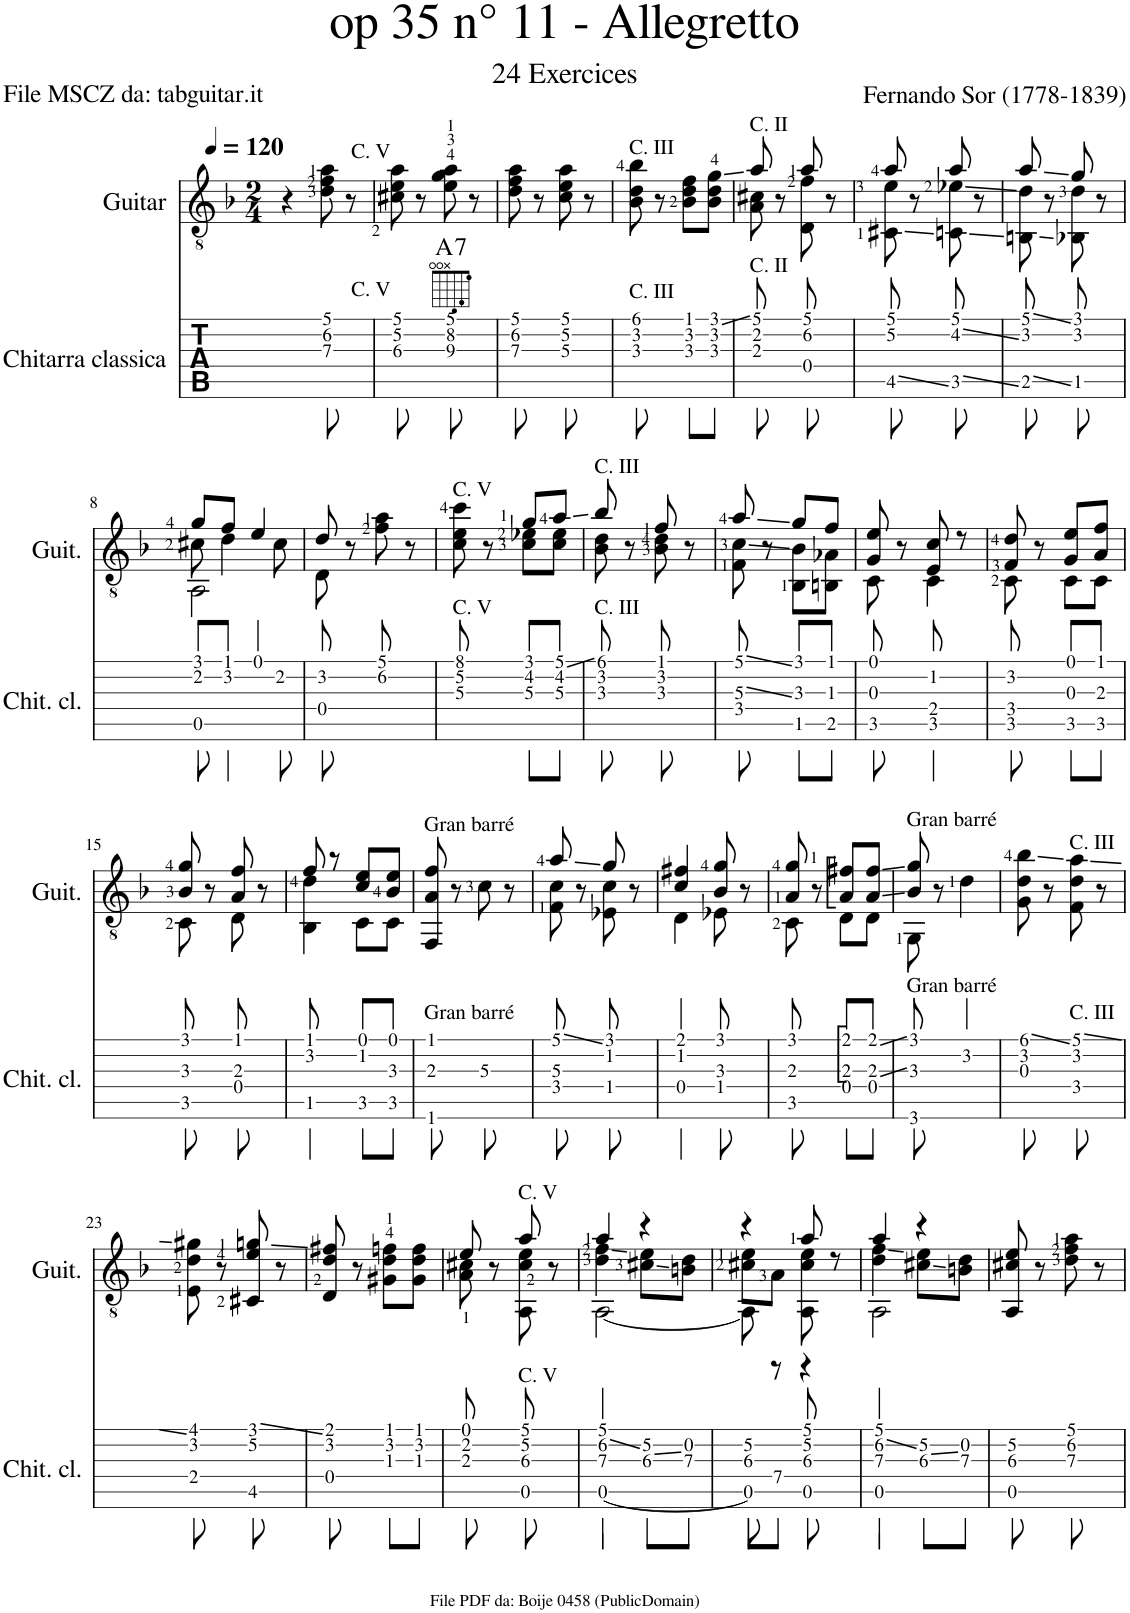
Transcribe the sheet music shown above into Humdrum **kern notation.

**kern	**harte	**kern
*part2	*part2	*part1
*staff2	*	*staff1
*I"Chitarra classica	*	*I"Guitar
*I'Chit. cl.	*	*I'Guit.
*stria6	*	*
*	*	*clefGv2
*k[b-]	*	*k[b-]
*M2/4	*	*M2/4
*MM120	*	*MM120
=1	=1	=1
4r	.	4r
8d\ 8f\ 8a\	.	8d\ 8f\ 8a\
8r	.	8r
=2	=2	=2
!	!	!LO:TX:a:t=C. V
!LO:TX:a:t=C. V	!	!
8c#X\ 8e\ 8a\	.	8c#X\ 8e\ 8a\
8r	.	8r
!	!LO:H:kt=7	!
8e\ 8g\ 8a\	A:7	8e\ 8g\ 8a\
8r	.	8r
=3	=3	=3
8d\ 8f\ 8a\	.	8d\ 8f\ 8a\
8r	.	8r
8c\ 8e\ 8a\	.	8c\ 8e\ 8a\
8r	.	8r
=4	=4	=4
!	!	!LO:TX:a:t=C. III
!LO:TX:a:t=C. III	!	!
8B-\ 8d\ 8b-\	.	8B-\ 8d\ 8b-\
8r	.	8r
8B-\ 8d\ 8f\L	.	8B-\ 8d\ 8f\L
8B-\ 8d\ 8g\J	.	8B-\ 8d\ 8g\J
=5	=5	=5
*^	*	*^
!	!	!	!LO:TX:a:t=C. II	!
!LO:TX:a:t=C. II	!	!	!	!
8a/	8A\ 8c#X\	.	8a/	8A\ 8c#X\
8r	8ryy	.	8r	8ryy
8a/	8D\ 8f\	.	8a/	8D\ 8f\
8r	8ryy	.	8r	8ryy
=6	=6	=6	=6	=6
8a/	8C#X\ 8e\	.	8a/	8C#X\ 8e\
8r	8ryy	.	8r	8ryy
8a/	8Cn\ 8e-X\	.	8a/	8Cn\ 8e-X\
8r	8ryy	.	8r	8ryy
=7	=7	=7	=7	=7
8a/	8BBn\ 8d\	.	8a/	8BBn\ 8d\
8r	8ryy	.	8r	8ryy
8g/	8BB-X\ 8d\	.	8g/	8BB-X\ 8d\
8r	8ryy	.	8r	8ryy
!!LO:LB:g=z
=8	=8	=8	=8	=8
*	*^	*	*	*^
8g/L	8c#X\	2AA\	.	8g/L	8c#X\	2AA\
8f/J	4d\	.	.	8f/J	4d\	.
4e/	.	.	.	4e/	.	.
.	8c#\	.	.	.	8c#\	.
*	*v	*v	*	*	*	*
*	*	*	*	*v	*v
=9	=9	=9	=9	=9
8d/	8D\	.	8d/	8D\
8r	4.ryy	.	8r	4.ryy
8f/ 8a/	.	.	8f\ 8a\	.
8r	.	.	8r	.
=10	=10	=10	=10	=10
!	!	!	!LO:TX:a:t=C. V	!
!LO:TX:a:t=C. V	!	!	!	!
8c/ 8e/ 8cc/	4ryy	.	8c\ 8e\ 8cc\	4ryy
8r	.	.	8r	.
8g/L	8c\ 8e-X\L	.	8g/L	8c\ 8e-X\L
8a/J	8c\ 8e-\J	.	8a/J	8c\ 8e-\J
=11	=11	=11	=11	=11
!	!	!	!LO:TX:a:t=C. III	!
!LO:TX:a:t=C. III	!	!	!	!
8b-/	8B-\ 8d\	.	8b-/	8B-\ 8d\
8r	8ryy	.	8r	8ryy
8f/	8B-\ 8d\	.	8f/	8B-\ 8d\
8r	8ryy	.	8r	8ryy
=12	=12	=12	=12	=12
8a/	8F\ 8c\	.	8a/	8F\ 8c\
8r	8ryy	.	8r	8ryy
8g/L	8BB-\ 8B-\L	.	8g/L	8BB-\ 8B-\L
8f/J	8BBn\ 8A-X\J	.	8f/J	8BBn\ 8A-X\J
=13	=13	=13	=13	=13
8G/ 8e/	8C\	.	8G/ 8e/	8C\
8r	8ryy	.	8r	8ryy
8E/ 8c/	4C\	.	8E/ 8c/	4C\
8r	.	.	8r	.
=14	=14	=14	=14	=14
8F/ 8d/	8C\	.	8F/ 8d/	8C\
8r	8ryy	.	8r	8ryy
8G/ 8e/L	8C\L	.	8G/ 8e/L	8C\L
8A/ 8f/J	8C\J	.	8A/ 8f/J	8C\J
!!LO:LB:g=z	!!
=15	=15	=15	=15	=15
8B-/ 8g/	8C\	.	8B-/ 8g/	8C\
8r	8ryy	.	8r	8ryy
8A/ 8f/	8D\	.	8A/ 8f/	8D\
8r	8ryy	.	8r	8ryy
=16	=16	=16	=16	=16
8f/	4BB-\ 4d\	.	8f/	4BB-\ 4d\
8r	.	.	8r	.
8c/ 8e/L	8C\L	.	8c/ 8e/L	8C\L
8B-/ 8e/J	8C\J	.	8B-/ 8e/J	8C\J
=17	=17	=17	=17	=17
!	!	!	!LO:TX:a:t=Gran barré	!
!LO:TX:a:t=Gran barré	!	!	!	!
*v	*v	*	*	*
*	*	*v	*v
8FF\ 8A\ 8f\	.	8FF/ 8A/ 8f/
8r	.	8r
8c\	.	8c\
8r	.	8r
=18	=18	=18
*^	*	*^
8a/	8F\ 8c\	.	8a/	8F\ 8c\
8r	8ryy	.	8r	8ryy
8g/	8E-X\ 8c\	.	8g/	8E-X\ 8c\
8r	8ryy	.	8r	8ryy
=19	=19	=19	=19	=19
4c/ 4f#X/	4D\	.	4c/ 4f#X/	4D\
8B-/ 8g/	8E-X\	.	8B-/ 8g/	8E-X\
8r	8ryy	.	8r	8ryy
=20	=20	=20	=20	=20
8A/ 8g/	8C\	.	8A/ 8g/	8C\
8r	8ryy	.	8r	8ryy
8A/ 8f#X/L	8D\L	.	8A/ 8f#X/L	8D\L
8A/ 8f#/J	8D\J	.	8A/ 8f#/J	8D\J
=21	=21	=21	=21	=21
!	!	!	!LO:TX:a:t=Gran barré	!
!LO:TX:a:t=Gran barré	!	!	!	!
8B-/ 8g/	8GG\	.	8B-/ 8g/	8GG\
8r	4.ryy	.	8r	4.ryy
4d/	.	.	4d\	.
*v	*v	*	*	*
*	*	*v	*v
=22	=22	=22
8G\ 8d\ 8b-\	.	8G\ 8d\ 8b-\
8r	.	8r
!	!	!LO:TX:a:t=C. III
!LO:TX:a:t=C. III	!	!
8F\ 8d\ 8a\	.	8F\ 8d\ 8a\
8r	.	8r
!!LO:LB:g=z
=23	=23	=23
8E\ 8d\ 8g#X\	.	8E\ 8d\ 8g#X\
8r	.	8r
8C#X\ 8e\ 8gn\	.	8C#X/ 8e/ 8gn/
8r	.	8r
=24	=24	=24
8D\ 8d\ 8f#X\	.	8D/ 8d/ 8f#X/
8r	.	8r
8G#X\ 8d\ 8fn\L	.	8G#X\ 8d\ 8fn\L
8G#\ 8d\ 8f\J	.	8G#\ 8d\ 8f\J
=25	=25	=25
*^	*	*^
8e/	8A\ 8c#X\	.	8e/	8A\ 8c#X\
8r	8ryy	.	8r	8ryy
!	!	!	!LO:TX:a:t=C. V	!
!LO:TX:a:t=C. V	!	!	!	!
8a/	8AA\ 8c#\ 8e\	.	8a/	8AA\ 8c#\ 8e\
8r	8ryy	.	8r	8ryy
=26	=26	=26	=26	=26
*	*^	*	*	*^
4a/	4d\ 4f\	[2AA\	.	4a/	4d\ 4f\	[2AA\
4r	8c#X\ 8e\L	.	.	4r	8c#X\ 8e\L	.
.	8d\ 8Bn\J	.	.	.	8Bn\ 8d\J	.
=27	=27	=27	=27	=27	=27	=27
4r	8c#X\ 8e\L	8AA\]	.	4r	8c#X\ 8e\L	8AA\]
.	8A\J	8r	.	.	8A\J	8r
8a/	8AA\ 8c#\ 8e\	4r	.	8a/	8AA\ 8c#\ 8e\	4r
8r	8ryy	.	.	8r	8ryy	.
=28	=28	=28	=28	=28	=28	=28
4a/	4d\ 4f\	2AA\	.	4a/	4d\ 4f\	2AA\
4r	8c#X\ 8e\L	.	.	4r	8c#X\ 8e\L	.
.	8d\ 8Bn\J	.	.	.	8Bn\ 8d\J	.
*v	*v	*v	*	*	*	*
*	*	*v	*v	*v
=29	=29	=29
8AA\ 8c#X\ 8e\	.	8AA/ 8c#X/ 8e/
8r	.	8r
8d\ 8f\ 8a\	.	8d\ 8f\ 8a\
8r	.	8r
=	=	=
*-	*-	*-
